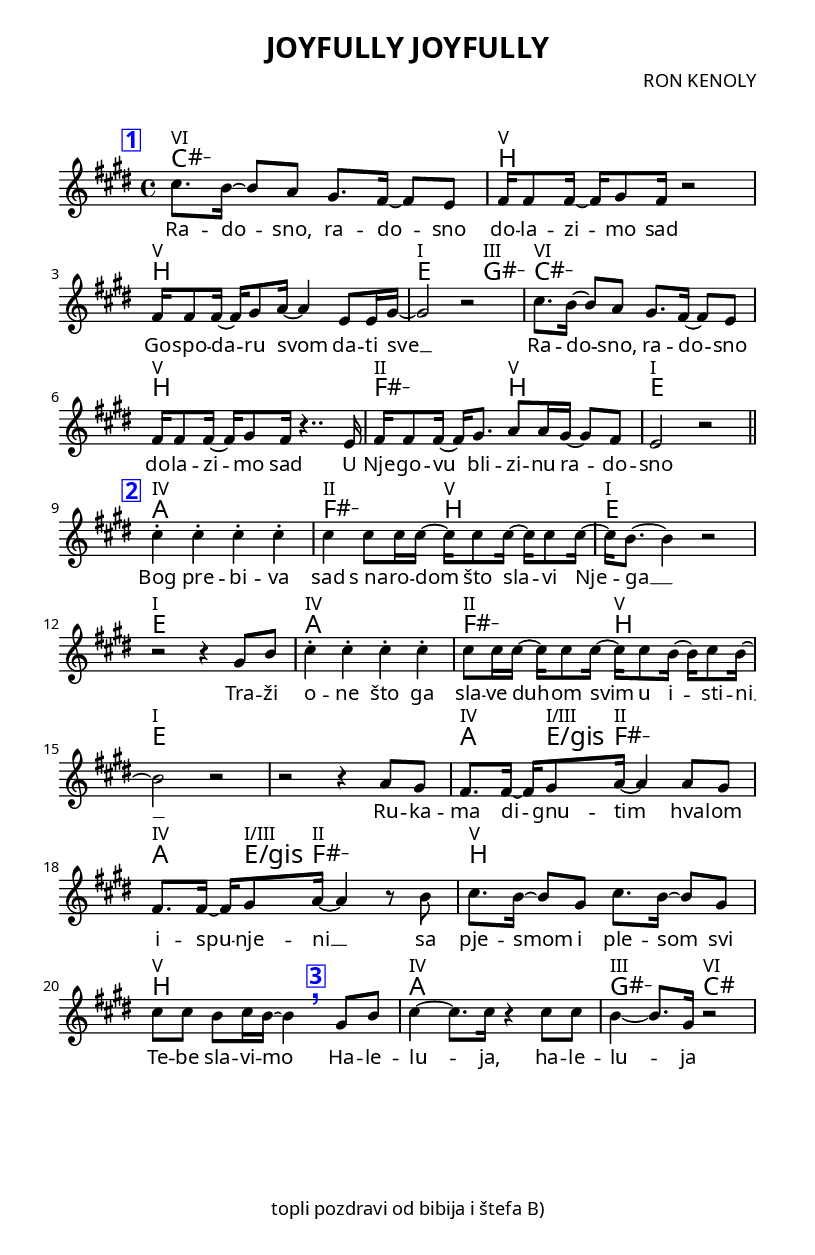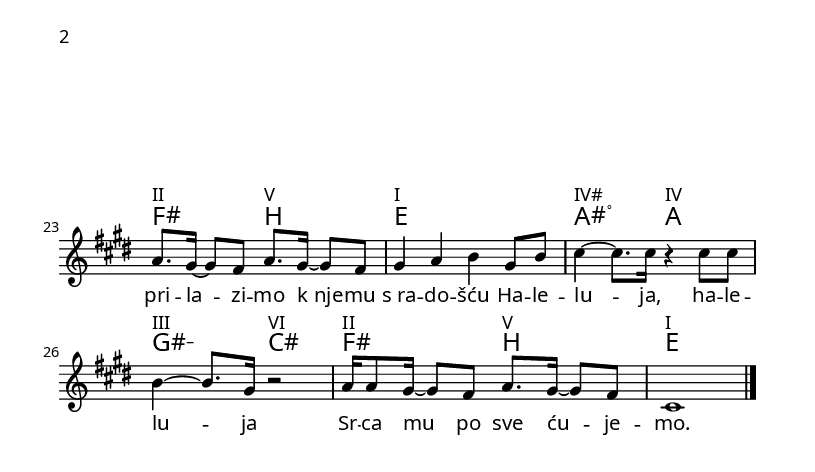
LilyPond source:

\version "2.16.2"

\include "deutsch.ly"
\include "jazzChords_grand.ly"
\include "romanChords_grand.ly"

\header {
	title = "JOYFULLY JOYFULLY"
		subtitle = ""
		composer = "RON KENOLY"
		poet= ""
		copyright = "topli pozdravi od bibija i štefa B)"
		%album = Wenn der Tag Kommt
}

\include "config_grand.ly"

%	%\override Score.RehearsalMark #'break-align-symbols = #'(breathing-sign)
%	%\override Score.RehersalMark #'break-align-anchor-alignment = #RIGHT
%	%\once \override Score.RehearsalMark #'Y-offset = #-1.5
%	%\once \override Score.RehearsalMark #'X-offset = #0.02


originalScore = \relative c'' {
	\key e \major

		%A dio
		\mark \default
		cis8. h16 ~ h8 a gis8. fis16 ~ fis8 e |
                fis16 fis8 fis16 ~ fis gis8 fis16 r2 |
                fis16 fis8 fis16 ~ fis gis8 a16 ~ a4 e8 e16 gis16 ~ |
                gis2 r2 |
                cis8. h16 ~ h8 a gis8. fis16 ~ fis8 e |
                fis16 fis8 fis16 ~ fis gis8 fis16 r4.. e16 |
                fis16 fis8 fis16 ~ fis gis8. a8 a16 gis16 ~ gis8 fis |
                e2 r2 |
                \bar "||"

		%B dio
		\mark \default
		cis'4\staccato cis\staccato cis\staccato cis\staccato |
                cis4 cis8 cis16 cis ~ cis cis8 cis16 ~ cis16 cis8 cis16 ~ |
                cis16 h8. ~ h4 r2 |
                r2 r4 gis8 h |
                cis4\staccato cis\staccato cis\staccato cis\staccato |
                cis8 cis16 cis ~ cis cis8 cis16 ~ cis cis8 h16 ~ h16 cis8 h16 ~ |
                h2 r2 |
                r2 r4 a8 gis |
                fis8. fis16 ~ fis gis8 a16 ~ a4 a8 gis
                fis8. fis16 ~ fis gis8 a16 ~ a4 r8 h8 |
                cis8. h16 ~ h8 gis cis8. h16 ~ h8 gis |
                cis8 cis h cis16 h ~ h4
                
                %C dio
                \breathemoj
                gis8 h |
                cis4 ~ cis8. cis16 r4 cis8 cis |
                %h4 ~ h8. gis16 r4 r8 gis8 |
                h4 ~ h8. gis16 r2 |                
                a8. gis16 ~ gis8 fis a8. gis16 ~ gis8 fis |
                gis4 a h gis8 h |
                cis4 ~ cis8. cis16 r4 cis8 cis |
                %h4 ~ h8. gis16 r4 r8 gis8 |
                h4 ~ h8. gis16 r2 |
                a16 a8 gis16 ~ gis8 fis a8. gis16 ~ gis8 fis |
                cis1 |
		\bar "|."
}

%	%\once \override ChordNames.ChordName #'X-offset = #1

originalChords = \chordmode {
        %A dio
	cis1:m | h | h | e2. gis4:m |
        cis1:m | h | fis2:m h | e1 |
        
        %B dio
        a1 | fis2:m h | e1 | e |
        a1 | fis2:m h | e1 | e |
        a16*5 e8/gis fis16*9:m | 
        a16*5 e8/gis fis16*9:m |
        h1 |
        
        %C dio
        h1 | a1 | gis2:m cis2 |
        fis2 h | e1 | ais2:dim a2 | gis2:m cis2 |
        fis2 h2 | e1 |
        
}

englishLyrics = \lyricmode {
Ra -- do -- sno, ra -- do -- sno
do -- la -- zi -- mo sad
Go -- spo -- da -- ru svom
da -- ti sve __
Ra -- do -- sno, ra -- do -- sno
do -- la -- zi -- mo sad
U Nje -- go -- vu bli -- zi -- nu
ra -- do -- sno

Bog pre --  bi -- va sad
"s na" -- ro -- dom što sla -- vi Nje -- ga __
Tra -- ži o -- ne što ga
sla -- ve duh -- om svim u i -- sti -- ni __
Ru -- ka -- ma di -- gnu -- tim
hva -- lom i -- spu -- nje -- ni __
sa pje -- smom i ple -- som
svi Te -- be sla -- vi -- mo

Ha -- le -- lu -- ja, ha -- le -- lu -- ja
pri -- la -- zi -- mo "k nje" -- mu
"s ra" -- do -- šću
Ha -- le -- lu -- ja, ha -- le -- lu -- ja
Sr -- ca mu po sve
ću -- je -- mo.
}


\score {
	<<
	\new ChordNames { \romanChords \transpose e c  \originalChords }
	\new ChordNames { \jazzChords \originalChords }


	{ \time 4/4  \originalScore }
        \addlyrics { \englishLyrics }
	>>
}
